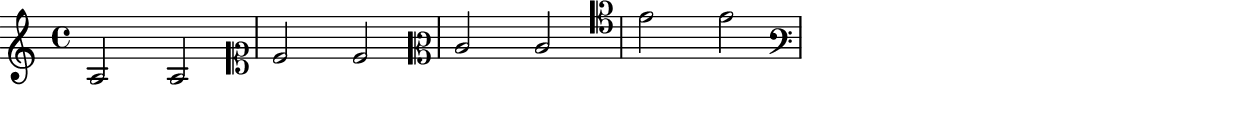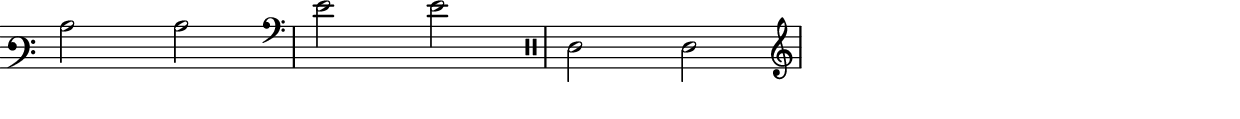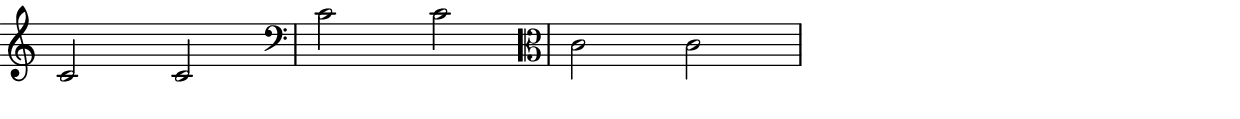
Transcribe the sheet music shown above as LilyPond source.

%% Generated by lilypond-book
%% Options: [exampleindent=10.16\mm,fragment,indent=0\mm,line-width=160\mm,quote,relative=1]
\include "lilypond-book-preamble.ly"


% ****************************************************************
% Start cut-&-pastable-section
% ****************************************************************

#(ly:set-option 'eps-box-padding 3.000000)



\paper {
  indent = 0\mm
  line-width = 160\mm
  % offset the left padding, also add 1mm as lilypond creates cropped
  % images with a little space on the right
  line-width = #(- line-width (* mm  3.000000) (* mm 1))
  line-width = 160\mm - 2.0 * 10.16\mm
  % offset the left padding, also add 1mm as lilypond creates cropped
  % images with a little space on the right
  line-width = #(- line-width (* mm  3.000000) (* mm 1))
}

\layout {
  
}


\relative c'
{


% ****************************************************************
% ly snippet contents follows:
% ****************************************************************
\sourcefileline 1159
\clef french
c2 c
\clef soprano
c2 c
\clef mezzosoprano
c2 c
\clef baritone
c2 c

\break

\clef varbaritone
c2 c
\clef subbass
c2 c
\clef percussion
c2 c

\break

\clef G   % synonym for treble
c2 c
\clef F   % synonym for bass
c2 c
\clef C   % synonym for alto
c2 c



% ****************************************************************
% end ly snippet
% ****************************************************************
}
